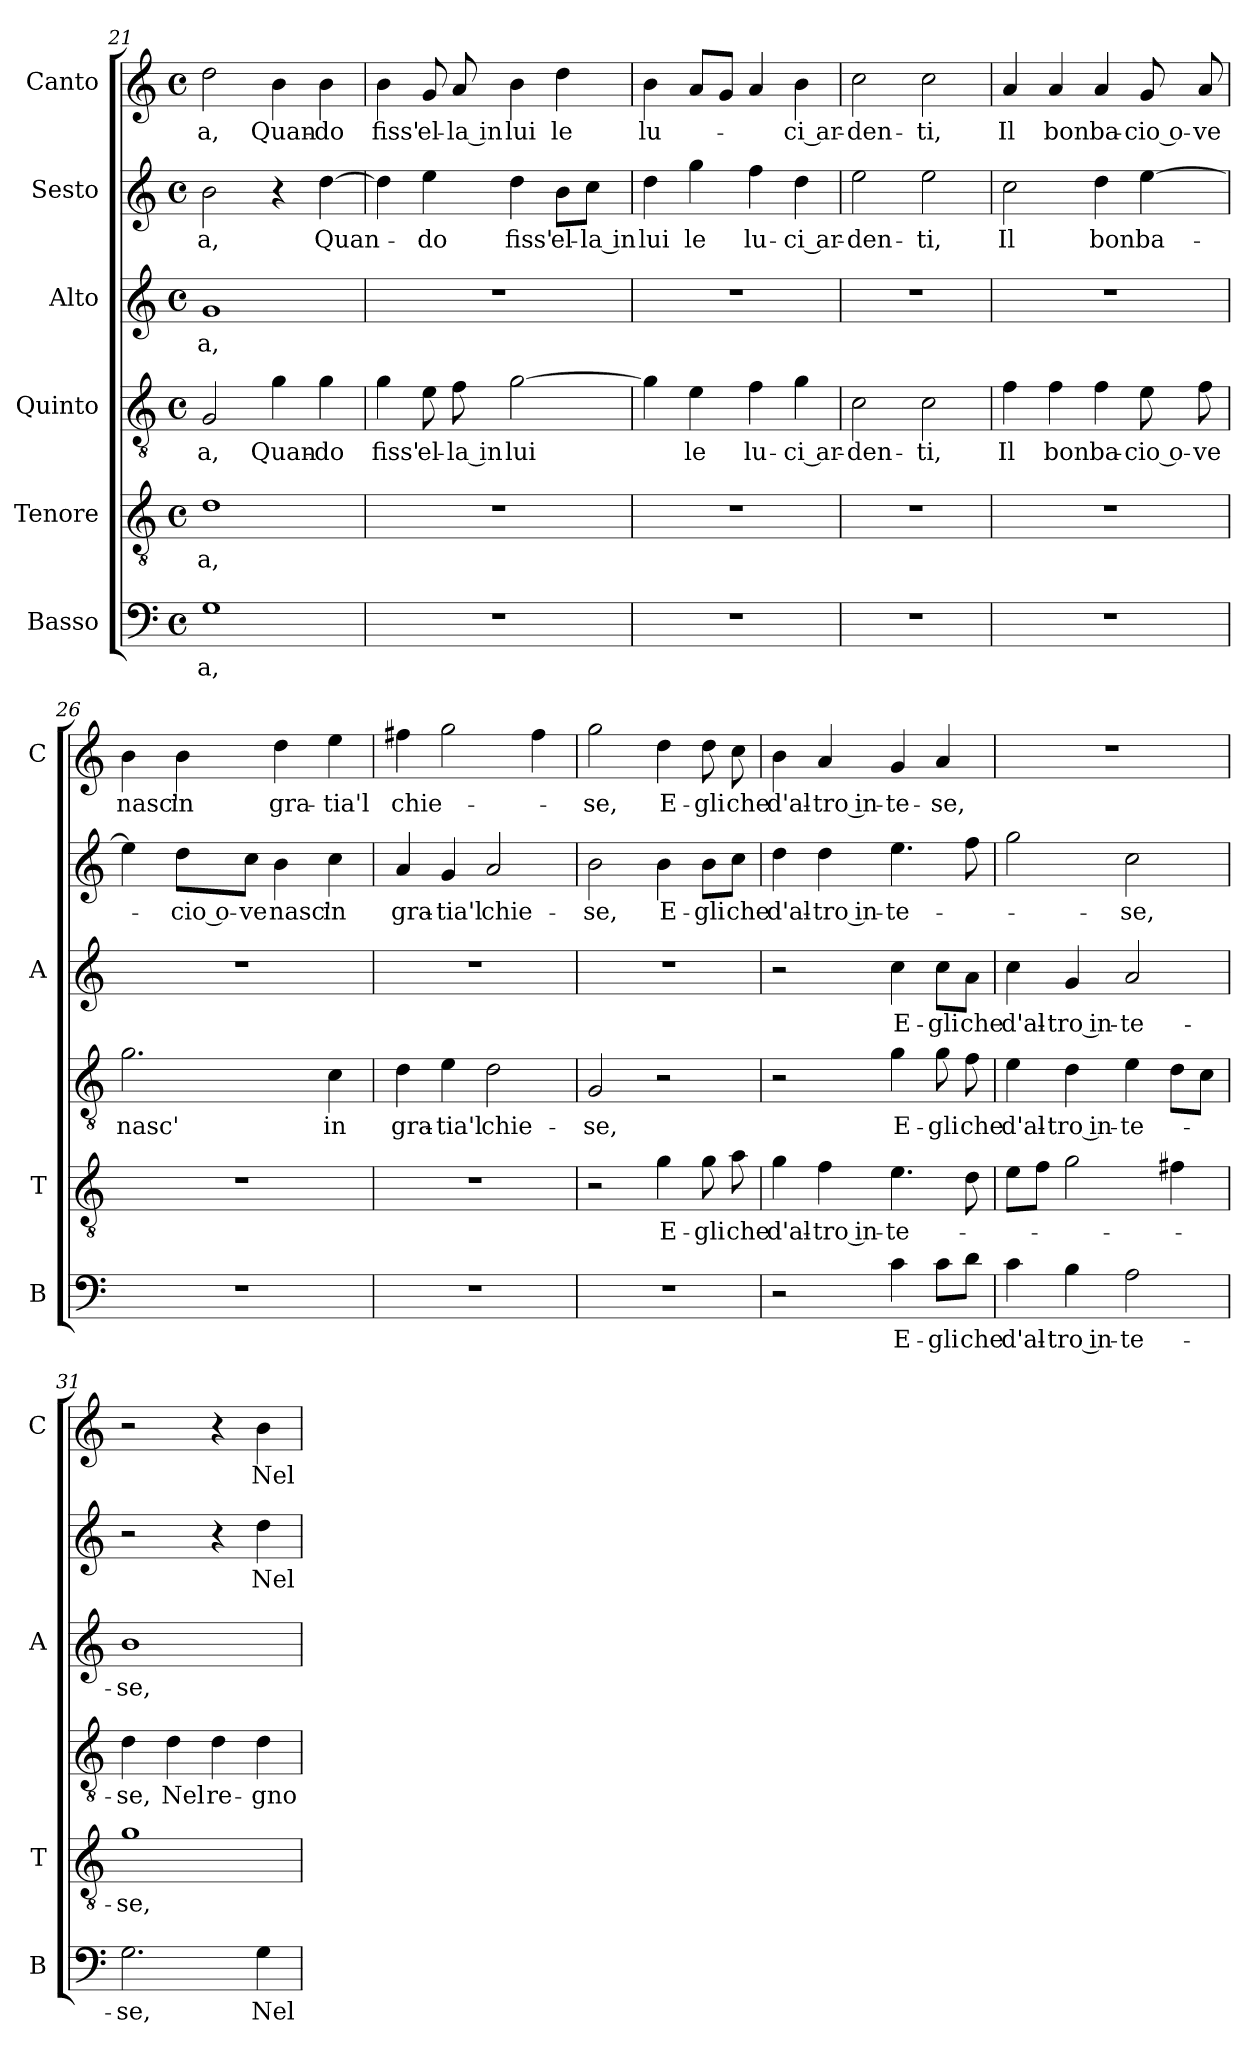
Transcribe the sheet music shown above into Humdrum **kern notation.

**kern	**text	**kern	**text	**kern	**text	**kern	**text	**kern	**text	**kern	**text
*part6	*part6	*part5	*part5	*part4	*part4	*part3	*part3	*part2	*part2	*part1	*part1
*staff6	*staff6	*staff5	*staff5	*staff4	*staff4	*staff3	*staff3	*staff2	*staff2	*staff1	*staff1
*I"Basso	*	*I"Tenore	*	*I"Quinto	*	*I"Alto	*	*I"Sesto	*	*I"Canto	*
*I'B	*	*I'T	*	*	*	*I'A	*	*	*	*I'C	*
*clefF4	*	*clefGv2	*	*clefGv2	*	*clefG2	*	*clefG2	*	*clefG2	*
*k[]	*	*k[]	*	*k[]	*	*k[]	*	*k[]	*	*k[]	*
*C:	*	*C:	*	*C:	*	*C:	*	*C:	*	*C:	*
*M4/4	*	*M4/4	*	*M4/4	*	*M4/4	*	*M4/4	*	*M4/4	*
*met(c)	*	*met(c)	*	*met(c)	*	*met(c)	*	*met(c)	*	*met(c)	*
=21	=21	=21	=21	=21	=21	=21	=21	=21	=21	=21	=21
!	!LO:LY:b	!	!LO:LY:b	!	!LO:LY:b	!	!LO:LY:b	!	!LO:LY:b	!	!LO:LY:b
1G	-a,	1d	-a,	2G/	-a,	1g	-a,	2b\	-a,	2dd\	-a,
!	!	!	!	!	!LO:LY:b	!	!	!	!	!	!LO:LY:b
.	.	.	.	4g\	Quan-	.	.	4r	.	4b\	Quan-
!	!	!	!	!	!LO:LY:b	!	!	!	!LO:LY:b	!	!LO:LY:b
.	.	.	.	4g\	-do	.	.	[4dd\	Quan-	4b\	-do
=22	=22	=22	=22	=22	=22	=22	=22	=22	=22	=22	=22
!	!	!	!	!	!LO:LY:b	!	!	!	!	!	!LO:LY:b
1r	.	1r	.	4g\	fiss'	1r	.	4dd\]	.	4b\	fiss'
!	!	!	!	!	!LO:LY:b	!	!	!	!LO:LY:b	!	!LO:LY:b
.	.	.	.	8e\	el-	.	.	4ee\	-do	8g/	el-
!	!	!	!	!	!LO:LY:b	!	!	!	!	!	!LO:LY:b
.	.	.	.	8f\	-la in	.	.	.	.	8a/	-la in
!	!	!	!	!	!LO:LY:b	!	!	!	!LO:LY:b	!	!LO:LY:b
.	.	.	.	[2g\	lui	.	.	4dd\	fiss'	4b\	lui
!	!	!	!	!	!	!	!	!	!LO:LY:b	!	!LO:LY:b
.	.	.	.	.	.	.	.	8b\L	el-	4dd\	le
!	!	!	!	!	!	!	!	!	!LO:LY:b	!	!
.	.	.	.	.	.	.	.	8cc\J	-la in	.	.
=23	=23	=23	=23	=23	=23	=23	=23	=23	=23	=23	=23
!	!	!	!	!	!	!	!	!	!LO:LY:b	!	!LO:LY:b
1r	.	1r	.	4g\]	.	1r	.	4dd\	lui	4b\	lu-
!	!	!	!	!	!LO:LY:b	!	!	!	!LO:LY:b	!	!
.	.	.	.	4e\	le	.	.	4gg\	le	8a/L	.
.	.	.	.	.	.	.	.	.	.	8g/J	.
!	!	!	!	!	!LO:LY:b	!	!	!	!LO:LY:b	!	!
.	.	.	.	4f\	lu-	.	.	4ff\	lu-	4a/	.
!	!	!	!	!	!LO:LY:b	!	!	!	!LO:LY:b	!	!LO:LY:b
.	.	.	.	4g\	-ci ar-	.	.	4dd\	-ci ar-	4b\	-ci ar-
=24	=24	=24	=24	=24	=24	=24	=24	=24	=24	=24	=24
!	!	!	!	!	!LO:LY:b	!	!	!	!LO:LY:b	!	!LO:LY:b
1r	.	1r	.	2c\	-den-	1r	.	2ee\	-den-	2cc\	-den-
!	!	!	!	!	!LO:LY:b	!	!	!	!LO:LY:b	!	!LO:LY:b
.	.	.	.	2c\	-ti,	.	.	2ee\	-ti,	2cc\	-ti,
=25	=25	=25	=25	=25	=25	=25	=25	=25	=25	=25	=25
!	!	!	!	!	!LO:LY:b	!	!	!	!LO:LY:b	!	!LO:LY:b
1r	.	1r	.	4f\	Il	1r	.	2cc\	Il	4a/	Il
!	!	!	!	!	!LO:LY:b	!	!	!	!	!	!LO:LY:b
.	.	.	.	4f\	bon	.	.	.	.	4a/	bon
!	!	!	!	!	!LO:LY:b	!	!	!	!LO:LY:b	!	!LO:LY:b
.	.	.	.	4f\	ba-	.	.	4dd\	bon	4a/	ba-
!	!	!	!	!	!LO:LY:b	!	!	!	!LO:LY:b	!	!LO:LY:b
.	.	.	.	8e\	-cio o-	.	.	[4ee\	ba-	8g/	-cio o-
!	!	!	!	!	!LO:LY:b	!	!	!	!	!	!LO:LY:b
.	.	.	.	8f\	-ve	.	.	.	.	8a/	-ve
!!LO:LB:g=z
=26	=26	=26	=26	=26	=26	=26	=26	=26	=26	=26	=26
!	!	!	!	!	!LO:LY:b	!	!	!	!	!	!LO:LY:b
1r	.	1r	.	2.g\	nasc'	1r	.	4ee\]	.	4b\	nasc'
!	!	!	!	!	!	!	!	!	!LO:LY:b	!	!LO:LY:b
.	.	.	.	.	.	.	.	8dd\L	-cio o-	4b\	in
!	!	!	!	!	!	!	!	!	!LO:LY:b	!	!
.	.	.	.	.	.	.	.	8cc\J	-ve	.	.
!	!	!	!	!	!	!	!	!	!LO:LY:b	!	!LO:LY:b
.	.	.	.	.	.	.	.	4b\	nasc'	4dd\	gra-
!	!	!	!	!	!LO:LY:b	!	!	!	!LO:LY:b	!	!LO:LY:b
.	.	.	.	4c\	in	.	.	4cc\	in	4ee\	-tia'l
=27	=27	=27	=27	=27	=27	=27	=27	=27	=27	=27	=27
!	!	!	!	!	!LO:LY:b	!	!	!	!LO:LY:b	!	!LO:LY:b
1r	.	1r	.	4d\	gra-	1r	.	4a/	gra-	4ff#X\	chie-
!	!	!	!	!	!LO:LY:b	!	!	!	!LO:LY:b	!	!
.	.	.	.	4e\	-tia'l	.	.	4g/	-tia'l	2gg\	.
!	!	!	!	!	!LO:LY:b	!	!	!	!LO:LY:b	!	!
.	.	.	.	2d\	chie-	.	.	2a/	chie-	.	.
.	.	.	.	.	.	.	.	.	.	4ff#\	.
=28	=28	=28	=28	=28	=28	=28	=28	=28	=28	=28	=28
!	!	!	!	!	!LO:LY:b	!	!	!	!LO:LY:b	!	!LO:LY:b
1r	.	2r	.	2G/	-se,	1r	.	2b\	-se,	2gg\	-se,
!	!	!	!LO:LY:b	!	!	!	!	!	!LO:LY:b	!	!LO:LY:b
.	.	4g\	E-	2r	.	.	.	4b\	E-	4dd\	E-
!	!	!	!LO:LY:b	!	!	!	!	!	!LO:LY:b	!	!LO:LY:b
.	.	8g\	-gli	.	.	.	.	8b\L	-gli	8dd\	-gli
!	!	!	!LO:LY:b	!	!	!	!	!	!LO:LY:b	!	!LO:LY:b
.	.	8a\	che	.	.	.	.	8cc\J	che	8cc\	che
=29	=29	=29	=29	=29	=29	=29	=29	=29	=29	=29	=29
!	!	!	!LO:LY:b	!	!	!	!	!	!LO:LY:b	!	!LO:LY:b
2r	.	4g\	d'al-	2r	.	2r	.	4dd\	d'al-	4b\	d'al-
!	!	!	!LO:LY:b	!	!	!	!	!	!LO:LY:b	!	!LO:LY:b
.	.	4f\	-tro in-	.	.	.	.	4dd\	-tro in-	4a/	-tro in-
!	!LO:LY:b	!	!LO:LY:b	!	!LO:LY:b	!	!LO:LY:b	!	!LO:LY:b	!	!LO:LY:b
4c\	E-	4.e\	-te-	4g\	E-	4cc\	E-	4.ee\	-te-	4g/	-te-
!	!LO:LY:b	!	!	!	!LO:LY:b	!	!LO:LY:b	!	!	!	!LO:LY:b
8c\L	-gli	.	.	8g\	-gli	8cc\L	-gli	.	.	4a/	-se,
!	!LO:LY:b	!	!	!	!LO:LY:b	!	!LO:LY:b	!	!	!	!
8d\J	che	8d\	.	8f\	che	8a\J	che	8ff\	.	.	.
=30	=30	=30	=30	=30	=30	=30	=30	=30	=30	=30	=30
!	!LO:LY:b	!	!	!	!LO:LY:b	!	!LO:LY:b	!	!	!	!
4c\	d'al-	8e\L	.	4e\	d'al-	4cc\	d'al-	2gg\	.	1r	.
.	.	8f\J	.	.	.	.	.	.	.	.	.
!	!LO:LY:b	!	!	!	!LO:LY:b	!	!LO:LY:b	!	!	!	!
4B\	-tro in-	2g\	.	4d\	-tro in-	4g/	-tro in-	.	.	.	.
!	!LO:LY:b	!	!	!	!LO:LY:b	!	!LO:LY:b	!	!LO:LY:b	!	!
2A\	-te-	.	.	4e\	-te-	2a/	-te-	2cc\	-se,	.	.
.	.	4f#X\	.	8d\L	.	.	.	.	.	.	.
.	.	.	.	8c\J	.	.	.	.	.	.	.
=31	=31	=31	=31	=31	=31	=31	=31	=31	=31	=31	=31
!	!LO:LY:b	!	!LO:LY:b	!	!LO:LY:b	!	!LO:LY:b	!	!	!	!
2.G\	-se,	1g	-se,	4d\	-se,	1b	-se,	2r	.	2r	.
!	!	!	!	!	!LO:LY:b	!	!	!	!	!	!
.	.	.	.	4d\	Nel	.	.	.	.	.	.
!	!	!	!	!	!LO:LY:b	!	!	!	!	!	!
.	.	.	.	4d\	re-	.	.	4r	.	4r	.
!	!LO:LY:b	!	!	!	!LO:LY:b	!	!	!	!LO:LY:b	!	!LO:LY:b
4G\	Nel	.	.	4d\	-gno	.	.	4dd\	Nel	4b\	Nel
=	=	=	=	=	=	=	=	=	=	=	=
*-	*-	*-	*-	*-	*-	*-	*-	*-	*-	*-	*-
